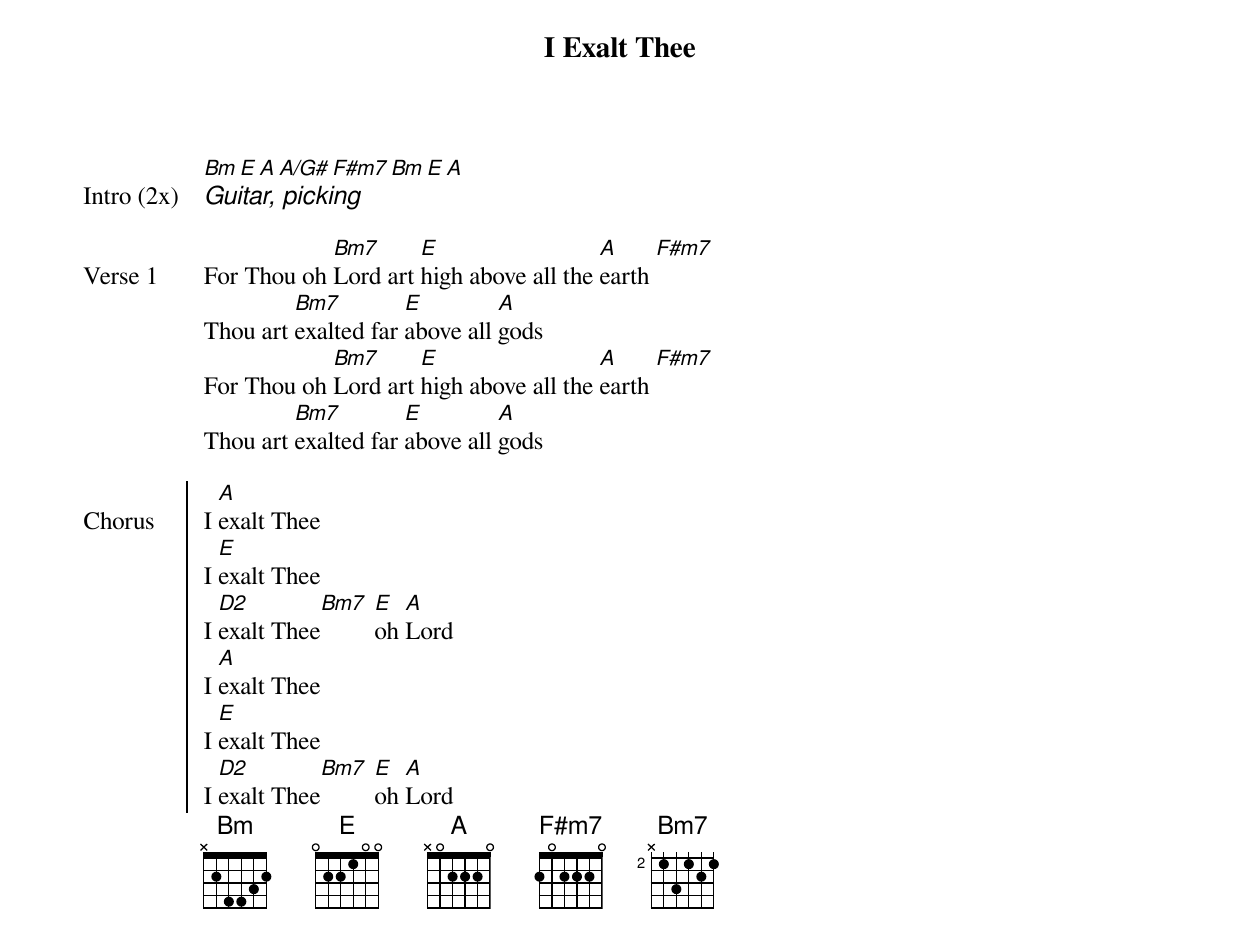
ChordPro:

{title: I Exalt Thee}
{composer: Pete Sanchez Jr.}
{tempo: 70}
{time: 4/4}
{transpose: 2}
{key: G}

{start_of_verse: Intro (2x)}
[Am][D][G][G/F#][Em7][Am][D][G]
{ci: Guitar, picking}
{end_of_verse: Intro (2x)}

{start_of_verse: Verse 1}
For Thou oh [Am7]Lord art [D]high above all the [G]earth [Em7]
Thou art [Am7]exalted far [D]above all [G]gods
For Thou oh [Am7]Lord art [D]high above all the [G]earth [Em7]
Thou art [Am7]exalted far [D]above all [G]gods
{end_of_verse: Verse 1}

{soc: Chorus}
I [G]exalt Thee
I [D]exalt Thee
I [C2]exalt Thee[Am7] [D]oh [G]Lord
I [G]exalt Thee
I [D]exalt Thee
I [C2]exalt Thee[Am7] [D]oh [G]Lord
{eoc: Chorus}
